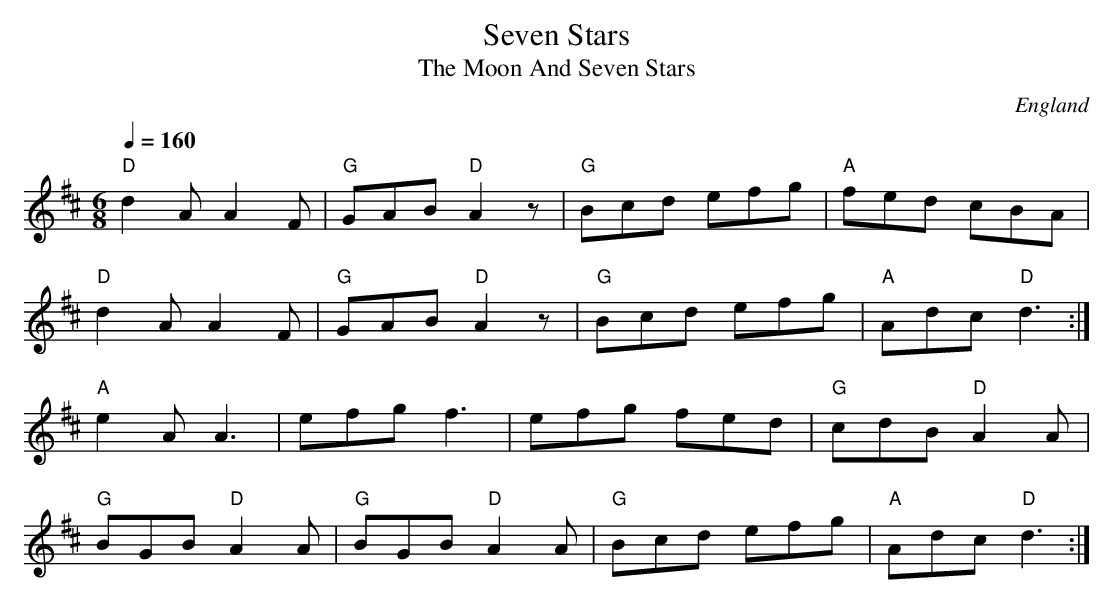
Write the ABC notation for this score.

X:1
T:Seven Stars
T:Moon And Seven Stars, The
O:England
M:6/8
L:1/8
Q:1/4=160
K:D
"D"d2A A2F|"G"GAB "D"A2z|"G"Bcd efg|"A"fed cBA|
"D"d2A A2F|"G"GAB "D"A2z|"G"Bcd efg|"A"Adc "D"d3:|
"A"e2A A3|efg f3|efg fed|"G"cdB "D"A2A|
"G"BGB "D"A2A|"G"BGB "D"A2A|"G"Bcd efg|"A"Adc"D"d3:|
